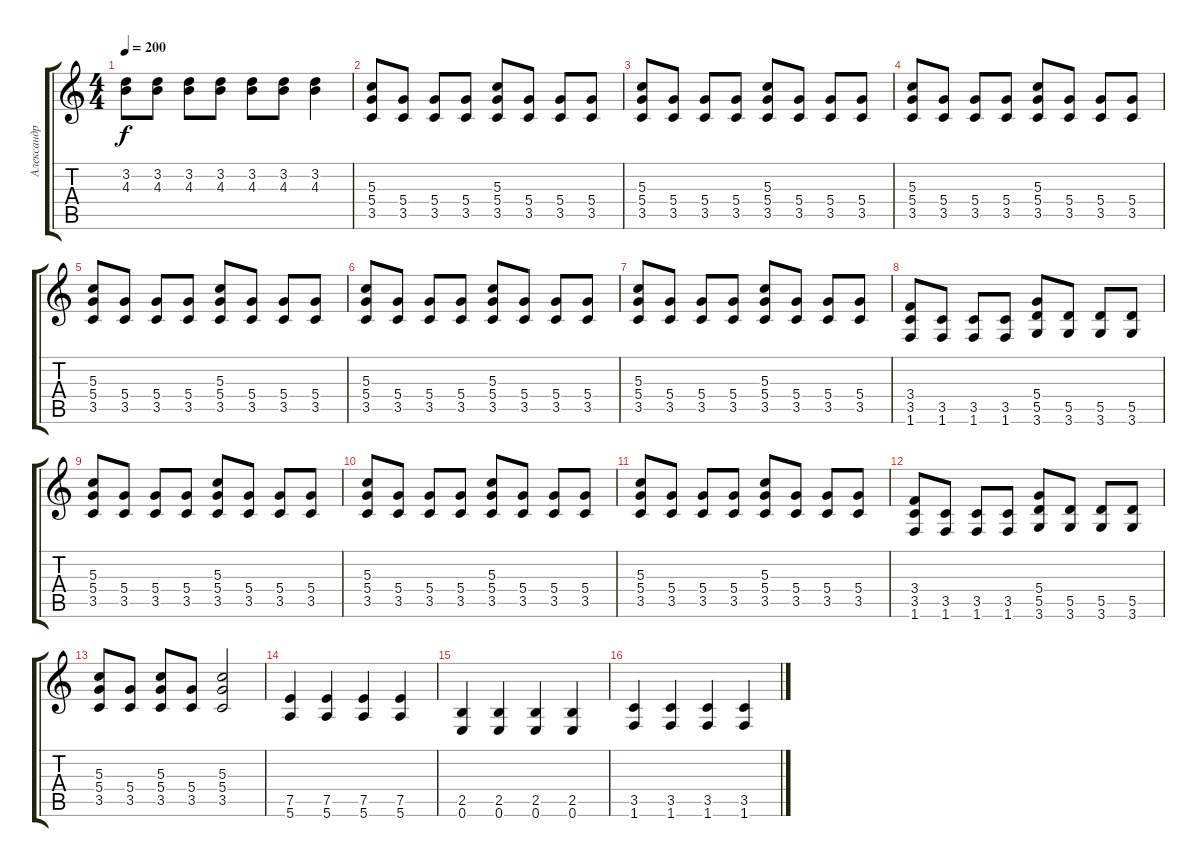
\track ("Александр Голанд" "Александр ") {instrument distortionguitar}
\staff {score tabs}
\tuning (E4 B3 G3 D3 A2 E2) {hide}
\ts (4 4)
\tempo 200
\clef g2
\ks c
(3.2 4.3).8{dy f} (3.2 4.3).8 (3.2 4.3).8 (3.2 4.3).8 (3.2 4.3).8 (3.2 4.3).8 (3.2 4.3).4 |
(5.3 5.4 3.5).8 (5.4 3.5).8 (5.4 3.5).8 (5.4 3.5).8 (5.3 5.4 3.5).8 (5.4 3.5).8 (5.4 3.5).8 (5.4 3.5).8 |
(5.3 5.4 3.5).8 (5.4 3.5).8 (5.4 3.5).8 (5.4 3.5).8 (5.3 5.4 3.5).8 (5.4 3.5).8 (5.4 3.5).8 (5.4 3.5).8 |
(5.3 5.4 3.5).8 (5.4 3.5).8 (5.4 3.5).8 (5.4 3.5).8 (5.3 5.4 3.5).8 (5.4 3.5).8 (5.4 3.5).8 (5.4 3.5).8 |
(5.3 5.4 3.5).8 (5.4 3.5).8 (5.4 3.5).8 (5.4 3.5).8 (5.3 5.4 3.5).8 (5.4 3.5).8 (5.4 3.5).8 (5.4 3.5).8 |
(5.3 5.4 3.5).8 (5.4 3.5).8 (5.4 3.5).8 (5.4 3.5).8 (5.3 5.4 3.5).8 (5.4 3.5).8 (5.4 3.5).8 (5.4 3.5).8 |
(5.3 5.4 3.5).8 (5.4 3.5).8 (5.4 3.5).8 (5.4 3.5).8 (5.3 5.4 3.5).8 (5.4 3.5).8 (5.4 3.5).8 (5.4 3.5).8 |
(3.4 3.5 1.6).8 (3.5 1.6).8 (3.5 1.6).8 (3.5 1.6).8 (5.4 5.5 3.6).8 (5.5 3.6).8 (5.5 3.6).8 (5.5 3.6).8 |
(5.3 5.4 3.5).8 (5.4 3.5).8 (5.4 3.5).8 (5.4 3.5).8 (5.3 5.4 3.5).8 (5.4 3.5).8 (5.4 3.5).8 (5.4 3.5).8 |
(5.3 5.4 3.5).8 (5.4 3.5).8 (5.4 3.5).8 (5.4 3.5).8 (5.3 5.4 3.5).8 (5.4 3.5).8 (5.4 3.5).8 (5.4 3.5).8 |
(5.3 5.4 3.5).8 (5.4 3.5).8 (5.4 3.5).8 (5.4 3.5).8 (5.3 5.4 3.5).8 (5.4 3.5).8 (5.4 3.5).8 (5.4 3.5).8 |
(3.4 3.5 1.6).8 (3.5 1.6).8 (3.5 1.6).8 (3.5 1.6).8 (5.4 5.5 3.6).8 (5.5 3.6).8 (5.5 3.6).8 (5.5 3.6).8 |
(5.3 5.4 3.5).8 (5.4 3.5).8 (5.3 5.4 3.5).8 (5.4 3.5).8 (5.3 5.4 3.5).2 |
(7.5 5.6).4 (7.5 5.6).4 (7.5 5.6).4 (7.5 5.6).4 |
(2.5 0.6).4 (2.5 0.6).4 (2.5 0.6).4 (2.5 0.6).4 |
(3.5 1.6).4 (3.5 1.6).4 (3.5 1.6).4 (3.5 1.6).4
